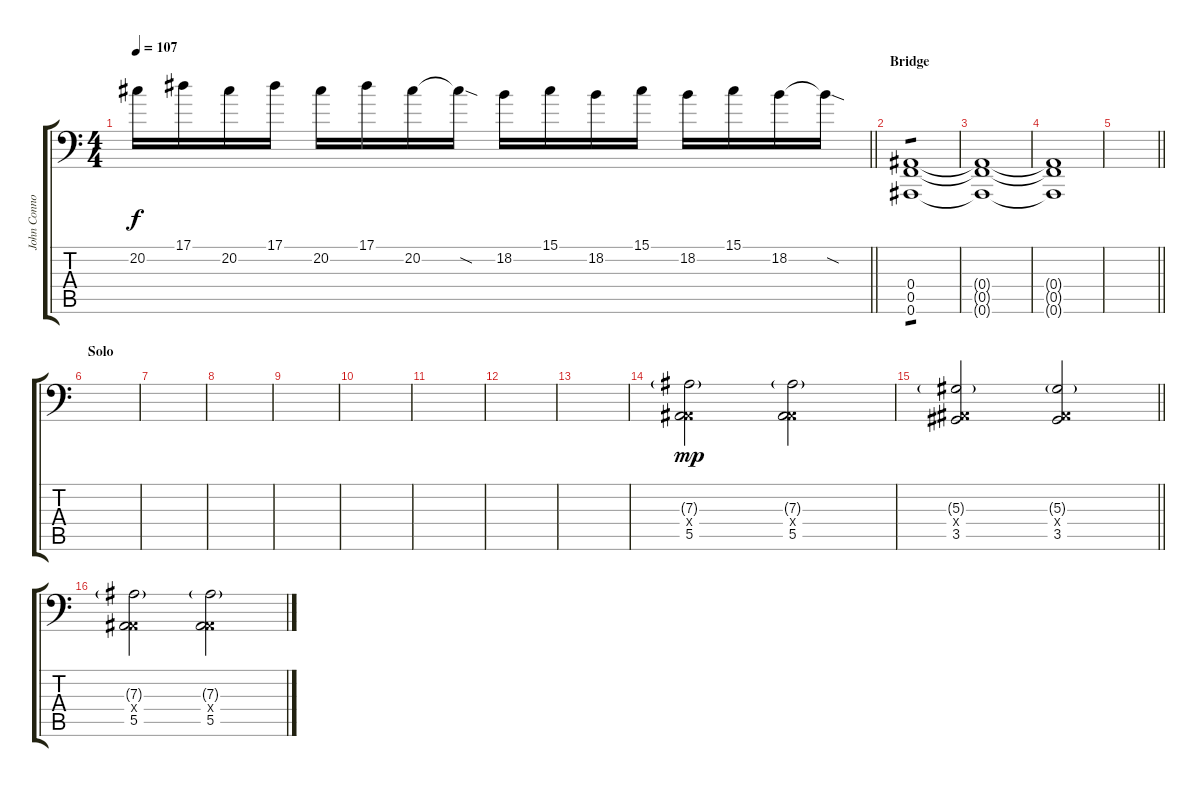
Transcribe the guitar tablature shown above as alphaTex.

\track ("John Connolly wah, fills" "John Conno") {instrument fx6goblins}
\staff {score tabs}
\tuning (Bb3 F3 Eb3 Bb2 F2 Bb1) {hide}
\ts (4 4)
\tempo 107
\clef f4
\barLineRight lightlight
\ks c
20.2.16{dy f} 17.1.16 20.2.16 17.1.16 20.2.16 17.1.16 20.2.16 20.2{sod t}.16 18.2.16 15.1.16 18.2.16 15.1.16 18.2.16 15.1.16 18.2.16 18.2{sod t}.16 |
\section ("" "Bridge")
(0.4 0.5 0.6).1{tp 1} |
(0.4{t} 0.5{t} 0.6{t}).1 |
(0.4{t} 0.5{t} 0.6{t}).1 |
\barLineRight lightlight
|
\section ("" "Solo")
|
|
|
|
|
|
|
|
(7.3{g} 0.4{x} 5.5).2{dy mp volume 10 instrument distortionguitar} (7.3{g} 0.4{x} 5.5).2 |
\barLineRight lightlight
(5.3{g} 0.4{x} 3.5).2 (5.3{g} 0.4{x} 3.5).2 |
(7.3{g} 0.4{x} 5.5).2 (7.3{g} 0.4{x} 5.5).2
